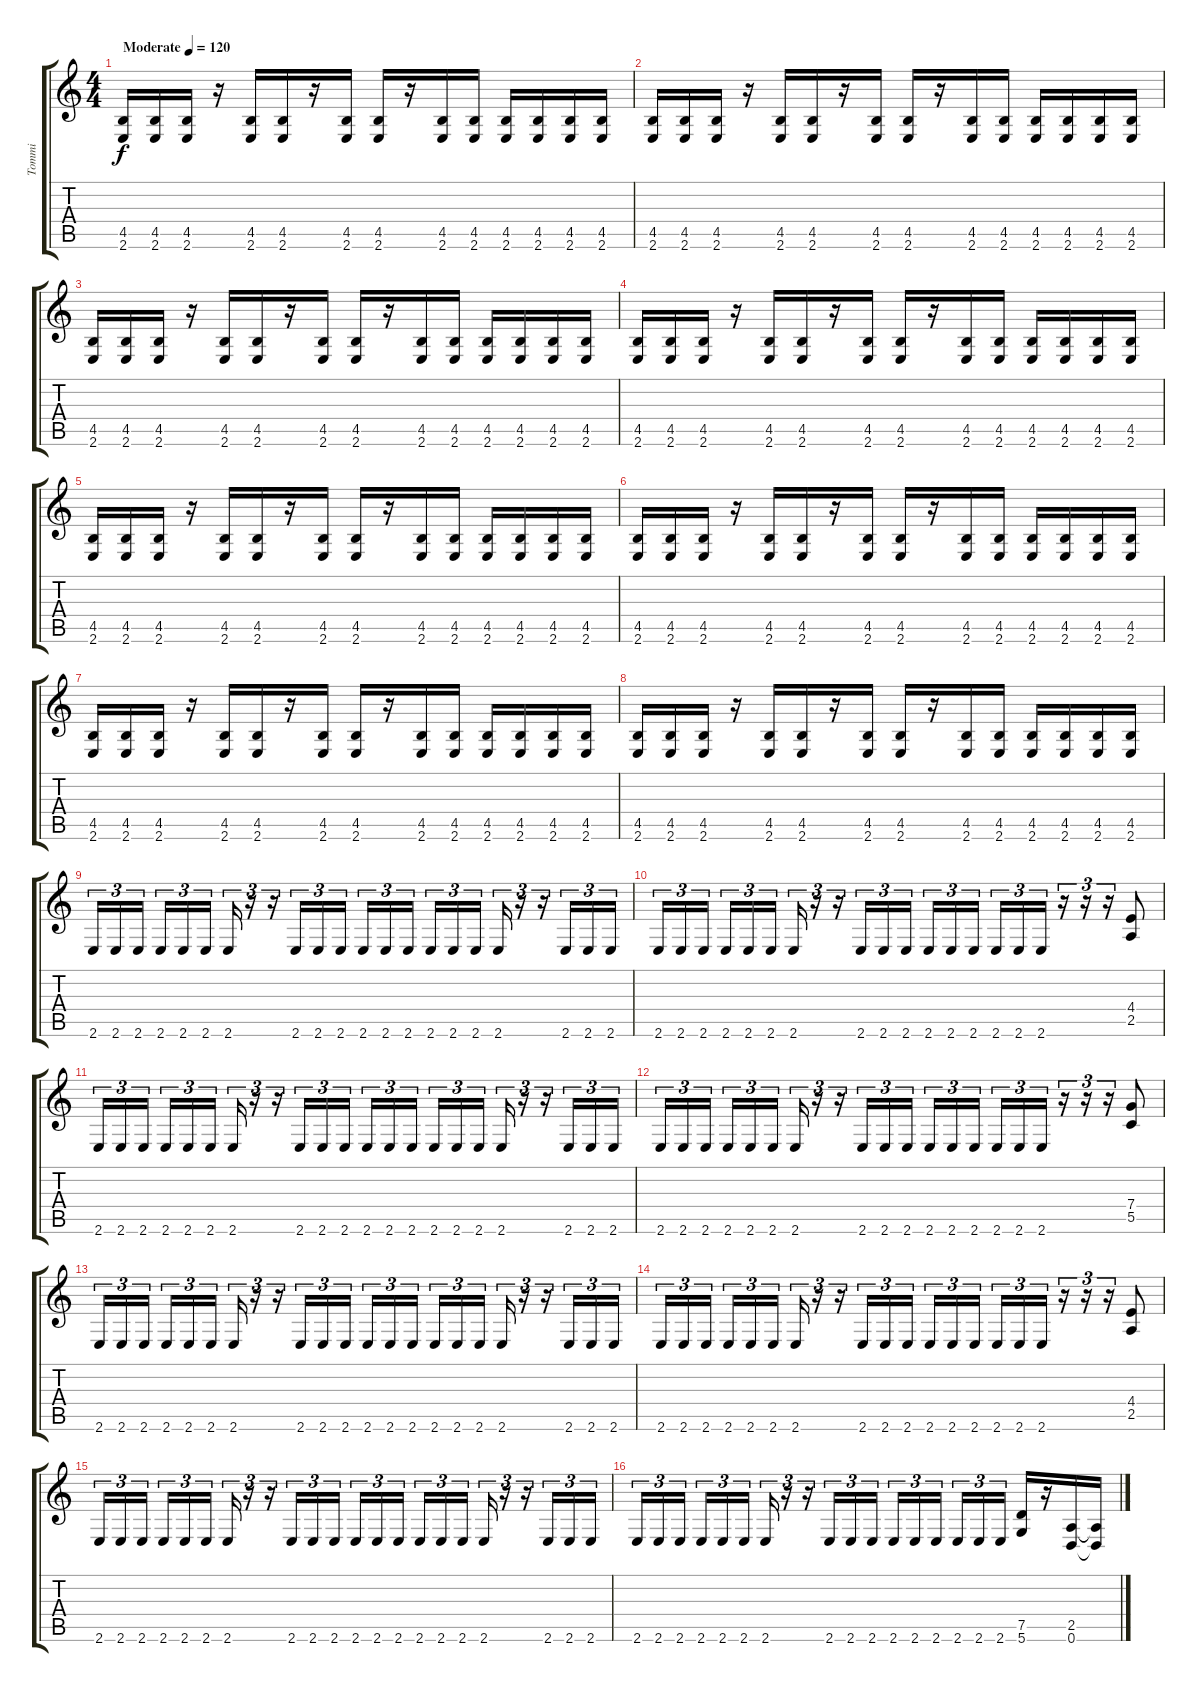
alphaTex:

\track ("Tommi" "Tommi") {instrument distortionguitar}
\staff {score tabs}
\tuning (D4 A3 F3 C3 G2 D2) {hide}
\ts (4 4)
\tempo (120 "Moderate")
\clef g2
\ks c
(4.5 2.6).16{dy f instrument distortionguitar} (4.5 2.6).16 (4.5 2.6).16 r.16 (4.5 2.6).16 (4.5 2.6).16 r.16 (4.5 2.6).16 (4.5 2.6).16 r.16 (4.5 2.6).16 (4.5 2.6).16 (4.5 2.6).16 (4.5 2.6).16 (4.5 2.6).16 (4.5 2.6).16 |
(4.5 2.6).16 (4.5 2.6).16 (4.5 2.6).16 r.16 (4.5 2.6).16 (4.5 2.6).16 r.16 (4.5 2.6).16 (4.5 2.6).16 r.16 (4.5 2.6).16 (4.5 2.6).16 (4.5 2.6).16 (4.5 2.6).16 (4.5 2.6).16 (4.5 2.6).16 |
(4.5 2.6).16 (4.5 2.6).16 (4.5 2.6).16 r.16 (4.5 2.6).16 (4.5 2.6).16 r.16 (4.5 2.6).16 (4.5 2.6).16 r.16 (4.5 2.6).16 (4.5 2.6).16 (4.5 2.6).16 (4.5 2.6).16 (4.5 2.6).16 (4.5 2.6).16 |
(4.5 2.6).16 (4.5 2.6).16 (4.5 2.6).16 r.16 (4.5 2.6).16 (4.5 2.6).16 r.16 (4.5 2.6).16 (4.5 2.6).16 r.16 (4.5 2.6).16 (4.5 2.6).16 (4.5 2.6).16 (4.5 2.6).16 (4.5 2.6).16 (4.5 2.6).16 |
(4.5 2.6).16 (4.5 2.6).16 (4.5 2.6).16 r.16 (4.5 2.6).16 (4.5 2.6).16 r.16 (4.5 2.6).16 (4.5 2.6).16 r.16 (4.5 2.6).16 (4.5 2.6).16 (4.5 2.6).16 (4.5 2.6).16 (4.5 2.6).16 (4.5 2.6).16 |
(4.5 2.6).16 (4.5 2.6).16 (4.5 2.6).16 r.16 (4.5 2.6).16 (4.5 2.6).16 r.16 (4.5 2.6).16 (4.5 2.6).16 r.16 (4.5 2.6).16 (4.5 2.6).16 (4.5 2.6).16 (4.5 2.6).16 (4.5 2.6).16 (4.5 2.6).16 |
(4.5 2.6).16 (4.5 2.6).16 (4.5 2.6).16 r.16 (4.5 2.6).16 (4.5 2.6).16 r.16 (4.5 2.6).16 (4.5 2.6).16 r.16 (4.5 2.6).16 (4.5 2.6).16 (4.5 2.6).16 (4.5 2.6).16 (4.5 2.6).16 (4.5 2.6).16 |
(4.5 2.6).16 (4.5 2.6).16 (4.5 2.6).16 r.16 (4.5 2.6).16 (4.5 2.6).16 r.16 (4.5 2.6).16 (4.5 2.6).16 r.16 (4.5 2.6).16 (4.5 2.6).16 (4.5 2.6).16 (4.5 2.6).16 (4.5 2.6).16 (4.5 2.6).16 |
2.6.16{tu (3 2)} 2.6.16{tu (3 2)} 2.6.16{tu (3 2) beam splitsecondary} 2.6.16{tu (3 2)} 2.6.16{tu (3 2)} 2.6.16{tu (3 2)} 2.6.16{tu (3 2)} r.16{tu (3 2)} r.16{tu (3 2)} 2.6.16{tu (3 2)} 2.6.16{tu (3 2)} 2.6.16{tu (3 2)} 2.6.16{tu (3 2)} 2.6.16{tu (3 2)} 2.6.16{tu (3 2) beam splitsecondary} 2.6.16{tu (3 2)} 2.6.16{tu (3 2)} 2.6.16{tu (3 2)} 2.6.16{tu (3 2)} r.16{tu (3 2)} r.16{tu (3 2)} 2.6.16{tu (3 2)} 2.6.16{tu (3 2)} 2.6.16{tu (3 2)} |
2.6.16{tu (3 2)} 2.6.16{tu (3 2)} 2.6.16{tu (3 2) beam splitsecondary} 2.6.16{tu (3 2)} 2.6.16{tu (3 2)} 2.6.16{tu (3 2)} 2.6.16{tu (3 2)} r.16{tu (3 2)} r.16{tu (3 2)} 2.6.16{tu (3 2)} 2.6.16{tu (3 2)} 2.6.16{tu (3 2)} 2.6.16{tu (3 2)} 2.6.16{tu (3 2)} 2.6.16{tu (3 2) beam splitsecondary} 2.6.16{tu (3 2)} 2.6.16{tu (3 2)} 2.6.16{tu (3 2)} r.16{tu (3 2)} r.16{tu (3 2)} r.16{tu (3 2)} (4.4 2.5).8 |
2.6.16{tu (3 2)} 2.6.16{tu (3 2)} 2.6.16{tu (3 2) beam splitsecondary} 2.6.16{tu (3 2)} 2.6.16{tu (3 2)} 2.6.16{tu (3 2)} 2.6.16{tu (3 2)} r.16{tu (3 2)} r.16{tu (3 2)} 2.6.16{tu (3 2)} 2.6.16{tu (3 2)} 2.6.16{tu (3 2)} 2.6.16{tu (3 2)} 2.6.16{tu (3 2)} 2.6.16{tu (3 2) beam splitsecondary} 2.6.16{tu (3 2)} 2.6.16{tu (3 2)} 2.6.16{tu (3 2)} 2.6.16{tu (3 2)} r.16{tu (3 2)} r.16{tu (3 2)} 2.6.16{tu (3 2)} 2.6.16{tu (3 2)} 2.6.16{tu (3 2)} |
2.6.16{tu (3 2)} 2.6.16{tu (3 2)} 2.6.16{tu (3 2) beam splitsecondary} 2.6.16{tu (3 2)} 2.6.16{tu (3 2)} 2.6.16{tu (3 2)} 2.6.16{tu (3 2)} r.16{tu (3 2)} r.16{tu (3 2)} 2.6.16{tu (3 2)} 2.6.16{tu (3 2)} 2.6.16{tu (3 2)} 2.6.16{tu (3 2)} 2.6.16{tu (3 2)} 2.6.16{tu (3 2) beam splitsecondary} 2.6.16{tu (3 2)} 2.6.16{tu (3 2)} 2.6.16{tu (3 2)} r.16{tu (3 2)} r.16{tu (3 2)} r.16{tu (3 2)} (7.4 5.5).8 |
2.6.16{tu (3 2)} 2.6.16{tu (3 2)} 2.6.16{tu (3 2) beam splitsecondary} 2.6.16{tu (3 2)} 2.6.16{tu (3 2)} 2.6.16{tu (3 2)} 2.6.16{tu (3 2)} r.16{tu (3 2)} r.16{tu (3 2)} 2.6.16{tu (3 2)} 2.6.16{tu (3 2)} 2.6.16{tu (3 2)} 2.6.16{tu (3 2)} 2.6.16{tu (3 2)} 2.6.16{tu (3 2) beam splitsecondary} 2.6.16{tu (3 2)} 2.6.16{tu (3 2)} 2.6.16{tu (3 2)} 2.6.16{tu (3 2)} r.16{tu (3 2)} r.16{tu (3 2)} 2.6.16{tu (3 2)} 2.6.16{tu (3 2)} 2.6.16{tu (3 2)} |
2.6.16{tu (3 2)} 2.6.16{tu (3 2)} 2.6.16{tu (3 2) beam splitsecondary} 2.6.16{tu (3 2)} 2.6.16{tu (3 2)} 2.6.16{tu (3 2)} 2.6.16{tu (3 2)} r.16{tu (3 2)} r.16{tu (3 2)} 2.6.16{tu (3 2)} 2.6.16{tu (3 2)} 2.6.16{tu (3 2)} 2.6.16{tu (3 2)} 2.6.16{tu (3 2)} 2.6.16{tu (3 2) beam splitsecondary} 2.6.16{tu (3 2)} 2.6.16{tu (3 2)} 2.6.16{tu (3 2)} r.16{tu (3 2)} r.16{tu (3 2)} r.16{tu (3 2)} (4.4 2.5).8 |
2.6.16{tu (3 2)} 2.6.16{tu (3 2)} 2.6.16{tu (3 2) beam splitsecondary} 2.6.16{tu (3 2)} 2.6.16{tu (3 2)} 2.6.16{tu (3 2)} 2.6.16{tu (3 2)} r.16{tu (3 2)} r.16{tu (3 2)} 2.6.16{tu (3 2)} 2.6.16{tu (3 2)} 2.6.16{tu (3 2)} 2.6.16{tu (3 2)} 2.6.16{tu (3 2)} 2.6.16{tu (3 2) beam splitsecondary} 2.6.16{tu (3 2)} 2.6.16{tu (3 2)} 2.6.16{tu (3 2)} 2.6.16{tu (3 2)} r.16{tu (3 2)} r.16{tu (3 2)} 2.6.16{tu (3 2)} 2.6.16{tu (3 2)} 2.6.16{tu (3 2)} |
2.6.16{tu (3 2)} 2.6.16{tu (3 2)} 2.6.16{tu (3 2) beam splitsecondary} 2.6.16{tu (3 2)} 2.6.16{tu (3 2)} 2.6.16{tu (3 2)} 2.6.16{tu (3 2)} r.16{tu (3 2)} r.16{tu (3 2)} 2.6.16{tu (3 2)} 2.6.16{tu (3 2)} 2.6.16{tu (3 2)} 2.6.16{tu (3 2)} 2.6.16{tu (3 2)} 2.6.16{tu (3 2) beam splitsecondary} 2.6.16{tu (3 2)} 2.6.16{tu (3 2)} 2.6.16{tu (3 2)} (7.5 5.6).16 r.16 (2.5 0.6).16 (2.5{t} 0.6{t}).16
